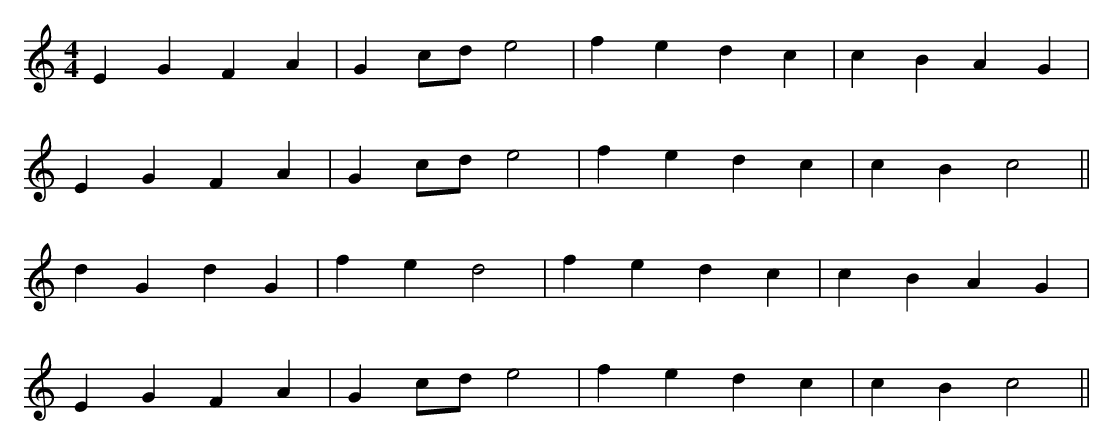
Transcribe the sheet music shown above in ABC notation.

X:1
M:4/4
K:C
 E2 G2 F2 A2 | G2 cd e4 | f2 e2 d2 c2 | c2 B2 A2 G2 |
 E2 G2 F2 A2 | G2 cd e4 | f2 e2 d2 c2 | c2 B2 c4 ||
 d2 G2 d2 G2 | f2 e2 d4 | f2 e2 d2 c2 | c2 B2 A2 G2 |
 E2 G2 F2 A2 | G2 cd e4 | f2 e2 d2 c2 | c2 B2 c4 ||
